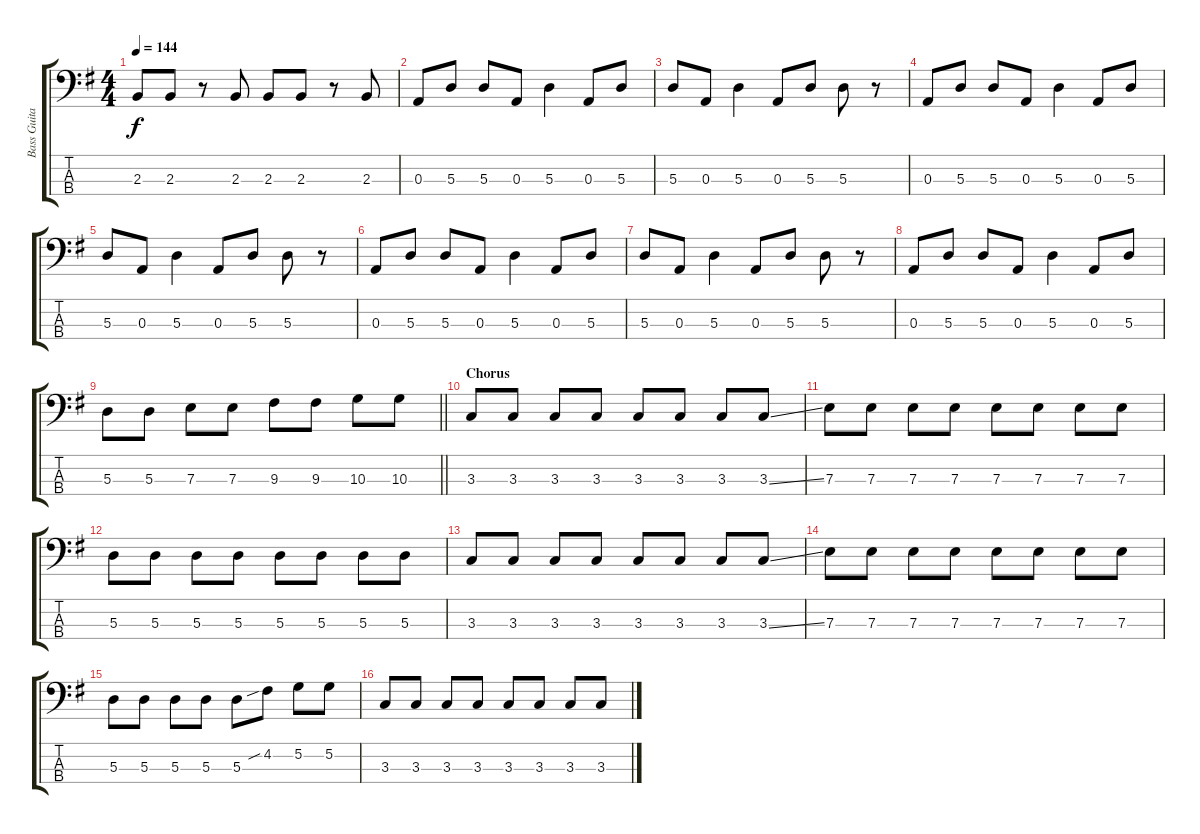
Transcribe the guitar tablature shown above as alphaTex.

\track ("Bass Guitar" "Bass Guita") {instrument electricbassfinger}
\staff {score tabs}
\tuning (G2 D2 A1 E1) {hide}
\ts (4 4)
\tempo 144
\clef f4
\ks g
2.3.8{dy f} 2.3.8 r.8 2.3.8 2.3.8 2.3.8 r.8 2.3.8 |
0.3.8 5.3.8 5.3.8 0.3.8 5.3.4 0.3.8 5.3.8 |
5.3.8 0.3.8 5.3.4 0.3.8 5.3.8 5.3.8 r.8 |
0.3.8 5.3.8 5.3.8 0.3.8 5.3.4 0.3.8 5.3.8 |
5.3.8 0.3.8 5.3.4 0.3.8 5.3.8 5.3.8 r.8 |
0.3.8 5.3.8 5.3.8 0.3.8 5.3.4 0.3.8 5.3.8 |
5.3.8 0.3.8 5.3.4 0.3.8 5.3.8 5.3.8 r.8 |
0.3.8 5.3.8 5.3.8 0.3.8 5.3.4 0.3.8 5.3.8 |
\barLineRight lightlight
5.3.8 5.3.8 7.3.8 7.3.8 9.3.8 9.3.8 10.3.8 10.3.8 |
\section ("" "Chorus")
3.3.8 3.3.8 3.3.8 3.3.8 3.3.8 3.3.8 3.3.8 3.3{ss}.8 |
7.3.8 7.3.8 7.3.8 7.3.8 7.3.8 7.3.8 7.3.8 7.3.8 |
5.3.8 5.3.8 5.3.8 5.3.8 5.3.8 5.3.8 5.3.8 5.3.8 |
3.3.8 3.3.8 3.3.8 3.3.8 3.3.8 3.3.8 3.3.8 3.3{ss}.8 |
7.3.8 7.3.8 7.3.8 7.3.8 7.3.8 7.3.8 7.3.8 7.3.8 |
5.3.8 5.3.8 5.3.8 5.3.8 5.3.8 4.2{sib}.8 5.2.8 5.2.8 |
3.3.8 3.3.8 3.3.8 3.3.8 3.3.8 3.3.8 3.3.8 3.3{ss}.8
